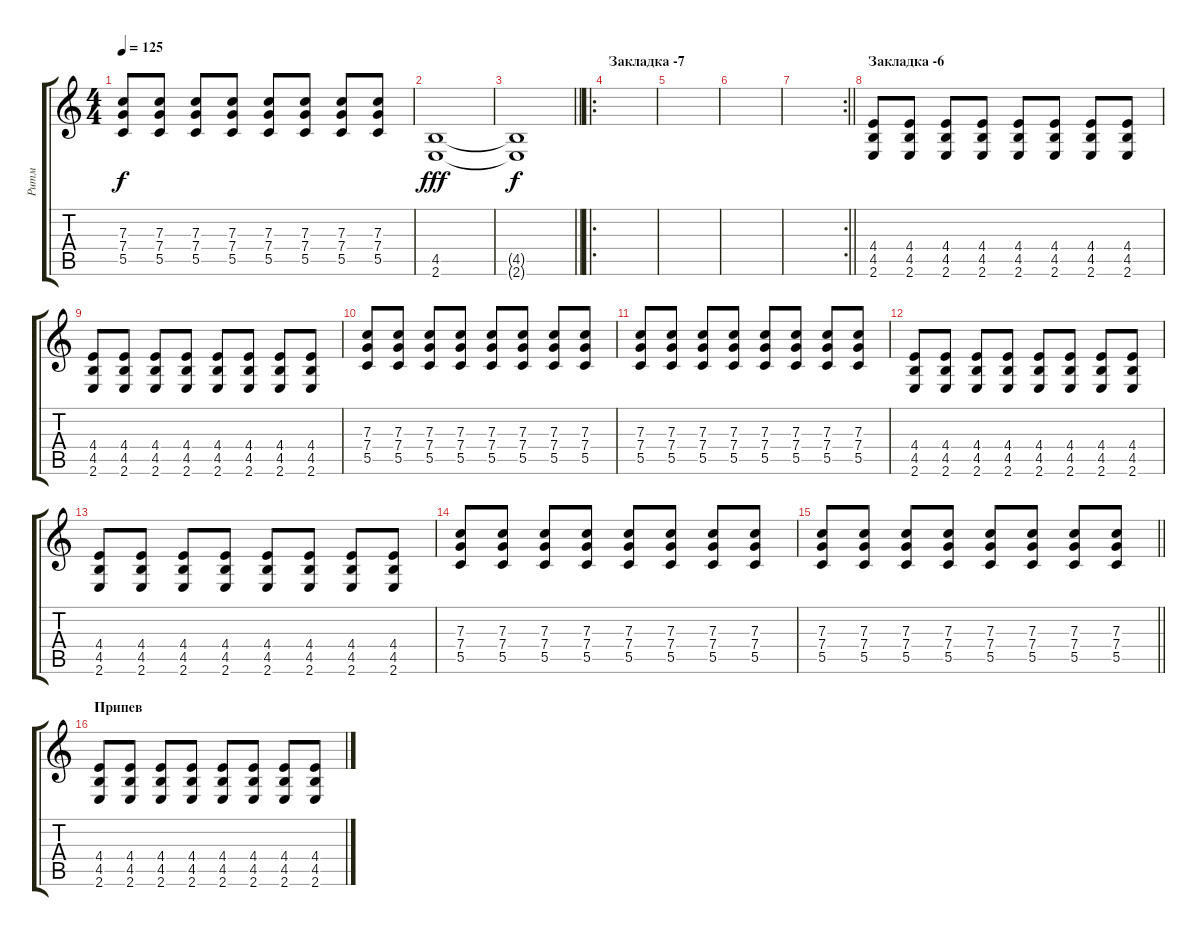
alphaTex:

\track ("Ритм" "Ритм") {instrument distortionguitar}
\staff {score tabs}
\tuning (D4 A3 F3 C3 G2 D2) {hide}
\ts (4 4)
\tempo 125
\clef g2
\ks c
(7.3 7.4 5.5).8{dy f} (7.3 7.4 5.5).8 (7.3 7.4 5.5).8 (7.3 7.4 5.5).8 (7.3 7.4 5.5).8 (7.3 7.4 5.5).8 (7.3 7.4 5.5).8 (7.3 7.4 5.5).8 |
(4.5 2.6).1{dy fff} |
\barLineRight lightlight
(4.5{t} 2.6{t}).1{dy f volume 6} |
\ro
\section ("" "Закладка -7")
|
|
|
\rc 2
\barLineRight lightlight
|
\section ("" "Закладка -6")
(4.4 4.5 2.6).8{volume 13} (4.4 4.5 2.6).8 (4.4 4.5 2.6).8 (4.4 4.5 2.6).8 (4.4 4.5 2.6).8 (4.4 4.5 2.6).8 (4.4 4.5 2.6).8 (4.4 4.5 2.6).8 |
(4.4 4.5 2.6).8 (4.4 4.5 2.6).8 (4.4 4.5 2.6).8 (4.4 4.5 2.6).8 (4.4 4.5 2.6).8 (4.4 4.5 2.6).8 (4.4 4.5 2.6).8 (4.4 4.5 2.6).8 |
(7.3 7.4 5.5).8 (7.3 7.4 5.5).8 (7.3 7.4 5.5).8 (7.3 7.4 5.5).8 (7.3 7.4 5.5).8 (7.3 7.4 5.5).8 (7.3 7.4 5.5).8 (7.3 7.4 5.5).8 |
(7.3 7.4 5.5).8 (7.3 7.4 5.5).8 (7.3 7.4 5.5).8 (7.3 7.4 5.5).8 (7.3 7.4 5.5).8 (7.3 7.4 5.5).8 (7.3 7.4 5.5).8 (7.3 7.4 5.5).8 |
(4.4 4.5 2.6).8 (4.4 4.5 2.6).8 (4.4 4.5 2.6).8 (4.4 4.5 2.6).8 (4.4 4.5 2.6).8 (4.4 4.5 2.6).8 (4.4 4.5 2.6).8 (4.4 4.5 2.6).8 |
(4.4 4.5 2.6).8 (4.4 4.5 2.6).8 (4.4 4.5 2.6).8 (4.4 4.5 2.6).8 (4.4 4.5 2.6).8 (4.4 4.5 2.6).8 (4.4 4.5 2.6).8 (4.4 4.5 2.6).8 |
(7.3 7.4 5.5).8 (7.3 7.4 5.5).8 (7.3 7.4 5.5).8 (7.3 7.4 5.5).8 (7.3 7.4 5.5).8 (7.3 7.4 5.5).8 (7.3 7.4 5.5).8 (7.3 7.4 5.5).8 |
\barLineRight lightlight
(7.3 7.4 5.5).8 (7.3 7.4 5.5).8 (7.3 7.4 5.5).8 (7.3 7.4 5.5).8 (7.3 7.4 5.5).8 (7.3 7.4 5.5).8 (7.3 7.4 5.5).8 (7.3 7.4 5.5).8 |
\section ("" "Припев")
(4.4 4.5 2.6).8 (4.4 4.5 2.6).8 (4.4 4.5 2.6).8 (4.4 4.5 2.6).8 (4.4 4.5 2.6).8 (4.4 4.5 2.6).8 (4.4 4.5 2.6).8 (4.4 4.5 2.6).8
